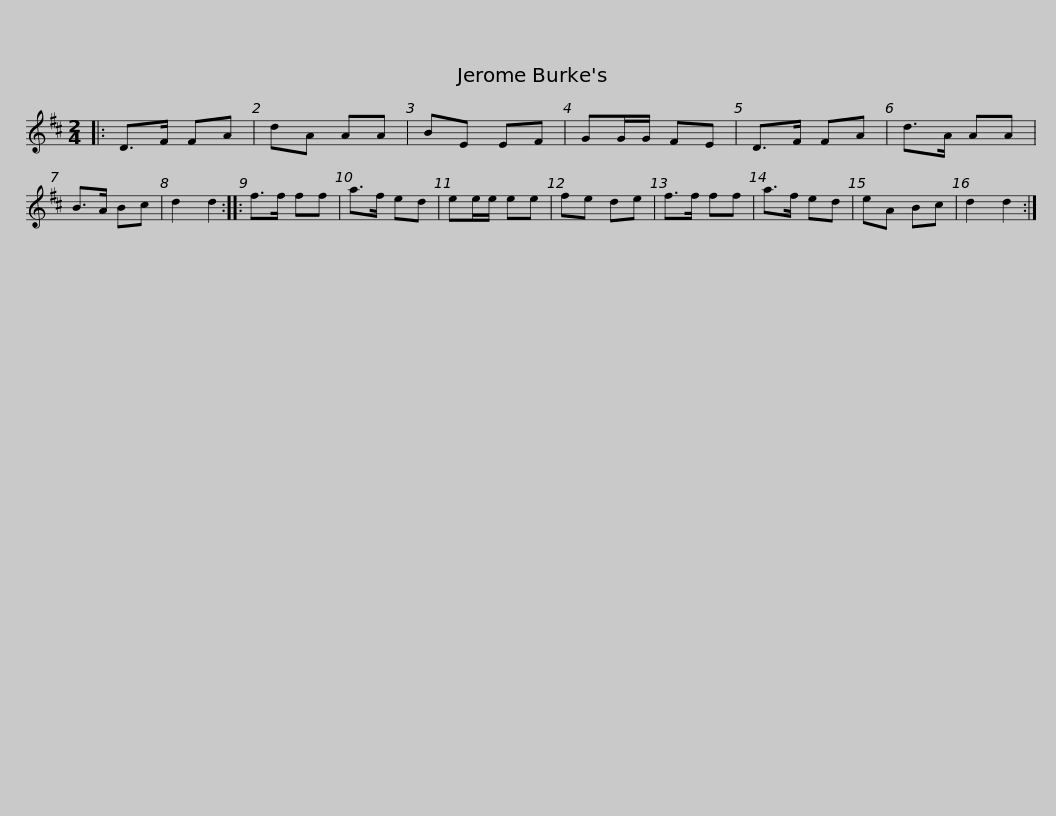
X:1
L:1/8
M:2/4
I:linebreak $
K:D
V:1 treble
V:1
|: D>F FA | dA AA | BE EF | GG/G/ FE | D>F FA | %5
 d>A AA | B>A Bc | d2 d2 :: f>f ff |$ a>f ed | %10
 ee/e/ ee | fe de | f>f ff | a>f ed | eA Bc | %15
 d2 d2 :| %16
